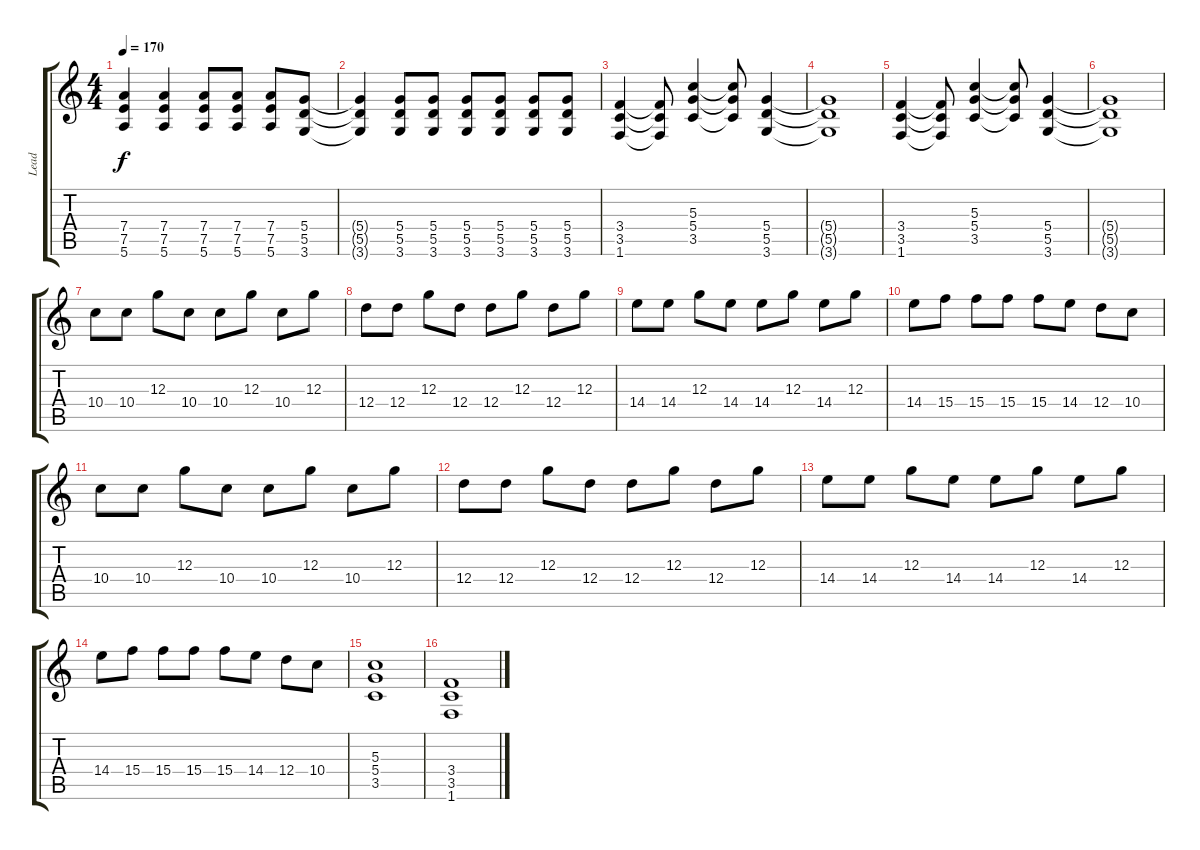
\track ("Lead" "Lead") {instrument overdrivenguitar}
\staff {score tabs}
\tuning (E4 B3 G3 D3 A2 E2) {hide}
\ts (4 4)
\tempo 170
\clef g2
\ks c
(7.4 7.5 5.6).4{dy f} (7.4 7.5 5.6).4 (7.4 7.5 5.6).8 (7.4 7.5 5.6).8 (7.4 7.5 5.6).8 (5.4 5.5 3.6).8 |
(5.4{t} 5.5{t} 3.6{t}).4 (5.4 5.5 3.6).8 (5.4 5.5 3.6).8 (5.4 5.5 3.6).8 (5.4 5.5 3.6).8 (5.4 5.5 3.6).8 (5.4 5.5 3.6).8 |
(3.4 3.5 1.6).4 (3.4{t} 3.5{t} 1.6{t}).8 (5.3 5.4 3.5).4 (5.3{t} 5.4{t} 3.5{t}).8 (5.4 5.5 3.6).4 |
(5.4{t} 5.5{t} 3.6{t}).1 |
(3.4 3.5 1.6).4 (3.4{t} 3.5{t} 1.6{t}).8 (5.3 5.4 3.5).4 (5.3{t} 5.4{t} 3.5{t}).8 (5.4 5.5 3.6).4 |
(5.4{t} 5.5{t} 3.6{t}).1 |
10.4.8 10.4.8 12.3.8 10.4.8 10.4.8 12.3.8 10.4.8 12.3.8 |
12.4.8 12.4.8 12.3.8 12.4.8 12.4.8 12.3.8 12.4.8 12.3.8 |
14.4.8 14.4.8 12.3.8 14.4.8 14.4.8 12.3.8 14.4.8 12.3.8 |
14.4.8 15.4.8 15.4.8 15.4.8 15.4.8 14.4.8 12.4.8 10.4.8 |
10.4.8 10.4.8 12.3.8 10.4.8 10.4.8 12.3.8 10.4.8 12.3.8 |
12.4.8 12.4.8 12.3.8 12.4.8 12.4.8 12.3.8 12.4.8 12.3.8 |
14.4.8 14.4.8 12.3.8 14.4.8 14.4.8 12.3.8 14.4.8 12.3.8 |
14.4.8 15.4.8 15.4.8 15.4.8 15.4.8 14.4.8 12.4.8 10.4.8 |
(5.3 5.4 3.5).1 |
(3.4 3.5 1.6).1
